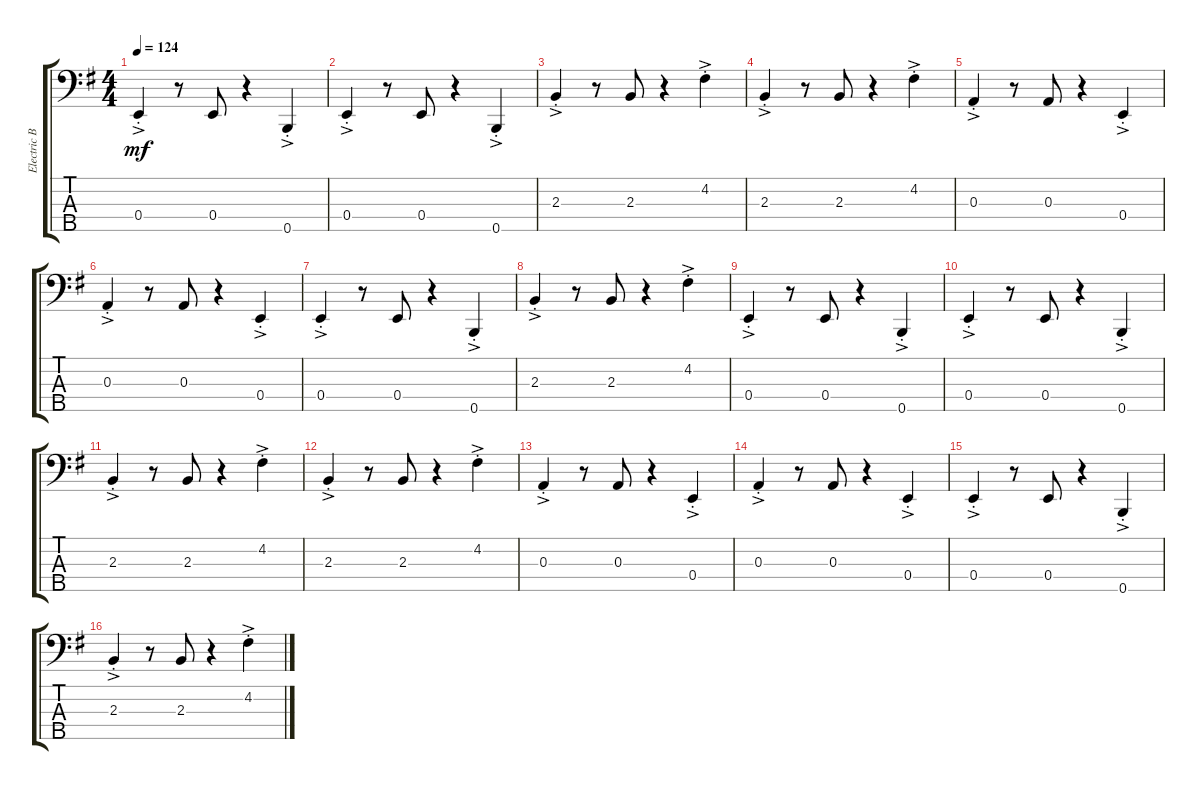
\track ("Electric Bass" "Electric B") {instrument electricbassfinger}
\staff {score tabs}
\tuning (G2 D2 A1 E1 B0) {hide}
\ts (4 4)
\tempo 124
\clef f4
\ks g
0.4{ac st}.4{dy mf instrument electricbassfinger} r.8 0.4.8 r.4 0.5{ac st}.4 |
0.4{ac st}.4 r.8 0.4.8 r.4 0.5{ac st}.4 |
2.3{ac st}.4 r.8 2.3.8 r.4 4.2{ac st}.4 |
2.3{ac st}.4 r.8 2.3.8 r.4 4.2{ac st}.4 |
0.3{ac st}.4 r.8 0.3.8 r.4 0.4{ac st}.4 |
0.3{ac st}.4 r.8 0.3.8 r.4 0.4{ac st}.4 |
0.4{ac st}.4 r.8 0.4.8 r.4 0.5{ac st}.4 |
2.3{ac st}.4 r.8 2.3.8 r.4 4.2{ac st}.4 |
0.4{ac st}.4 r.8 0.4.8 r.4 0.5{ac st}.4 |
0.4{ac st}.4 r.8 0.4.8 r.4 0.5{ac st}.4 |
2.3{ac st}.4 r.8 2.3.8 r.4 4.2{ac st}.4 |
2.3{ac st}.4 r.8 2.3.8 r.4 4.2{ac st}.4 |
0.3{ac st}.4 r.8 0.3.8 r.4 0.4{ac st}.4 |
0.3{ac st}.4 r.8 0.3.8 r.4 0.4{ac st}.4 |
0.4{ac st}.4 r.8 0.4.8 r.4 0.5{ac st}.4 |
2.3{ac st}.4 r.8 2.3.8 r.4 4.2{ac st}.4
